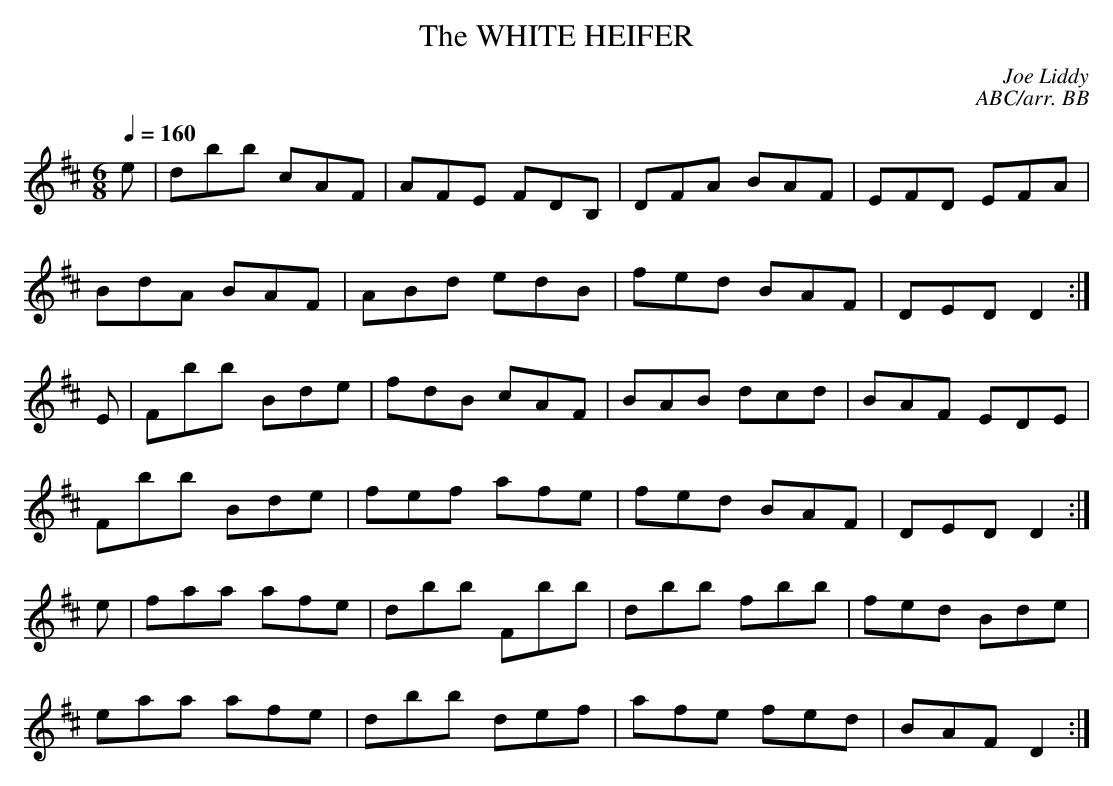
X:1
T:WHITE HEIFER, The
C:Joe Liddy
C:ABC/arr. BB
Q:1/4=160
M:6/8
K:D
e|dbb cAF|AFE FDB,|DFA BAF|EFD EFA |
BdA BAF|ABd edB|fed BAF|DED D2 :|
E|Fbb Bde|fdB cAF|BAB dcd|BAF EDE |
Fbb Bde|fef afe|fed BAF|DED D2 :|
e|faa afe|dbb Fbb|dbb fbb|fed Bde |
eaa afe|dbb def|afe fed|BAF D2 :|
